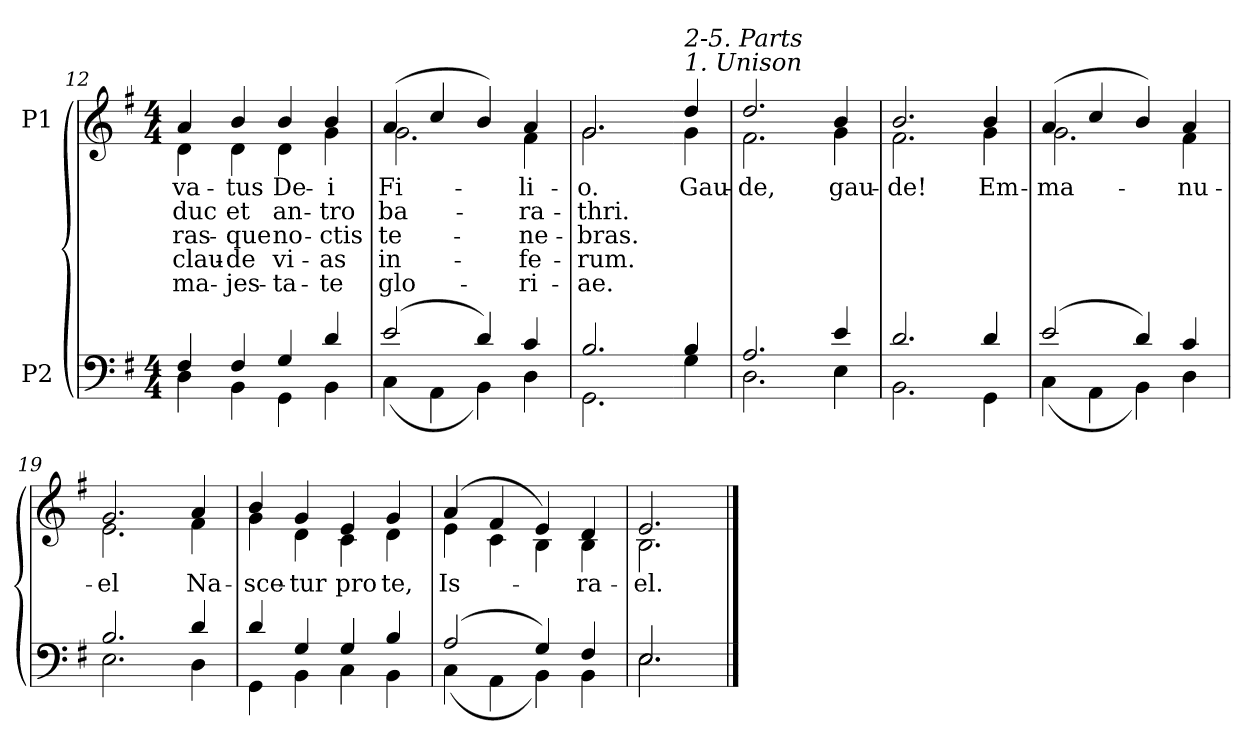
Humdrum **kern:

**kern	**kern	**text	**text	**text	**text	**text
*part2	*part1	*part1	*part1	*part1	*part1	*part1
*staff2	*staff1	*staff1	*staff1	*staff1	*staff1	*staff1
*I"P2	*I"P1	*	*	*	*	*
*clefF4	*clefG2	*	*	*	*	*
*k[f#]	*k[f#]	*	*	*	*	*
*G:	*G:	*	*	*	*	*
*M4/4	*M4/4	*	*	*	*	*
=12	=12	=12	=12	=12	=12	=12
*^	*	*	*	*	*	*
!	!	!	!LO:LY:b:color=#000000	!LO:LY:b:color=#000000	!LO:LY:b:color=#000000	!LO:LY:b:color=#000000	!LO:LY:b:color=#000000
*	*	*^	*	*	*	*	*
4F#i/	4Di\	4ai/	4di\	-va-	-duc	-ras-	clau-	ma-
!	!	!	!	!LO:LY:b:color=#000000	!LO:LY:b:color=#000000	!LO:LY:b:color=#000000	!LO:LY:b:color=#000000	!LO:LY:b:color=#000000
4F#i/	4BBi\	4bi/	4di\	-tus	et	-que	-de	-jes-
!	!	!	!	!LO:LY:b:color=#000000	!LO:LY:b:color=#000000	!LO:LY:b:color=#000000	!LO:LY:b:color=#000000	!LO:LY:b:color=#000000
4Gi/	4GGi\	4bi/	4di\	De-	an-	no-	vi-	-ta-
!	!	!	!	!LO:LY:b:color=#000000	!LO:LY:b:color=#000000	!LO:LY:b:color=#000000	!LO:LY:b:color=#000000	!LO:LY:b:color=#000000
4di/	4BBi\	4bi/	4gi\	-i	-tro	-ctis	-as	-te
=13	=13	=13	=13	=13	=13	=13	=13	=13
!	!	!	!	!LO:LY:b:color=#000000	!LO:LY:b:color=#000000	!LO:LY:b:color=#000000	!LO:LY:b:color=#000000	!LO:LY:b:color=#000000
(2ei/	(4Ci\	(4ai/	2.gi\	Fi-	ba-	te-	in-	glo-
.	4AAi\	4cci/	.	.	.	.	.	.
4di/)	4BBi\)	4bi/)	.	.	.	.	.	.
!	!	!	!	!LO:LY:b:color=#000000	!LO:LY:b:color=#000000	!LO:LY:b:color=#000000	!LO:LY:b:color=#000000	!LO:LY:b:color=#000000
4ci/	4Di\	4ai/	4f#i\	-li-	-ra-	-ne-	-fe-	-ri-
=14	=14	=14	=14	=14	=14	=14	=14	=14
!	!	!	!	!LO:LY:b:color=#000000	!LO:LY:b:color=#000000	!LO:LY:b:color=#000000	!LO:LY:b:color=#000000	!LO:LY:b:color=#000000
2.Bi/	2.GGi\	2.gi/	2.gi\	-o.	-thri.	-bras.	-rum.	-ae.
!!LO:LB:g=z	!!
=15-	=15-	=15-	=15-	=15-	=15-	=15-	=15-	=15-
!	!	!LO:TX:a:i:t=1. Unison	!	!	!	!	!	!
!	!	!LO:TX:i:t=2-5. Parts	!	!	!	!	!	!
!	!	!	!	!LO:LY:b:color=#000000	!	!	!	!
4Bi/	4Gi\	4ddi/	4gi\	Gau-	.	.	.	.
=16	=16	=16	=16	=16	=16	=16	=16	=16
!	!	!	!	!LO:LY:b:color=#000000	!	!	!	!
2.Ai/	2.Di\	2.ddi/	2.f#i\	-de,	.	.	.	.
!	!	!	!	!LO:LY:b:color=#000000	!	!	!	!
4ei/	4Ei\	4bi/	4gi\	gau-	.	.	.	.
=17	=17	=17	=17	=17	=17	=17	=17	=17
!	!	!	!	!LO:LY:b:color=#000000	!	!	!	!
2.di/	2.BBi\	2.bi/	2.f#i\	-de!	.	.	.	.
!	!	!	!	!LO:LY:b:color=#000000	!	!	!	!
4di/	4GGi\	4bi/	4gi\	Em-	.	.	.	.
=18	=18	=18	=18	=18	=18	=18	=18	=18
!	!	!	!	!LO:LY:b:color=#000000	!	!	!	!
(2ei/	(4Ci\	(4ai/	2.gi\	-ma-	.	.	.	.
.	4AAi\	4cci/	.	.	.	.	.	.
4di/)	4BBi\)	4bi/)	.	.	.	.	.	.
!	!	!	!	!LO:LY:b:color=#000000	!	!	!	!
4ci/	4Di\	4ai/	4f#i\	-nu-	.	.	.	.
=19	=19	=19	=19	=19	=19	=19	=19	=19
!	!	!	!	!LO:LY:b:color=#000000	!	!	!	!
2.Bi/	2.Ei\	2.gi/	2.ei\	-el	.	.	.	.
!	!	!	!	!LO:LY:b:color=#000000	!	!	!	!
4di/	4Di\	4ai/	4f#i\	Na-	.	.	.	.
=20	=20	=20	=20	=20	=20	=20	=20	=20
!	!	!	!	!LO:LY:b:color=#000000	!	!	!	!
4di/	4GGi\	4bi/	4gi\	-sce-	.	.	.	.
!	!	!	!	!LO:LY:b:color=#000000	!	!	!	!
4Gi/	4BBi\	4gi/	4di\	-tur	.	.	.	.
!	!	!	!	!LO:LY:b:color=#000000	!	!	!	!
4Gi/	4Ci\	4ei/	4ci\	pro	.	.	.	.
!	!	!	!	!LO:LY:b:color=#000000	!	!	!	!
4Bi/	4BBi\	4gi/	4di\	te,	.	.	.	.
=21	=21	=21	=21	=21	=21	=21	=21	=21
!	!	!	!	!LO:LY:b:color=#000000	!	!	!	!
(2Ai/	(4Ci\	(4ai/	4ei\	Is-	.	.	.	.
.	4AAi\	4f#i/	4ci\	.	.	.	.	.
4Gi/)	4BBi\)	4ei/)	4Bi\	.	.	.	.	.
!	!	!	!	!LO:LY:b:color=#000000	!	!	!	!
4F#i/	4BBi\	4di/	4Bi\	-ra-	.	.	.	.
=22	=22	=22	=22	=22	=22	=22	=22	=22
!	!	!	!	!LO:LY:b:color=#000000	!	!	!	!
2.Ei/	2.Ei\	2.ei/	2.Bi\	-el.	.	.	.	.
*v	*v	*	*	*	*	*	*	*
*	*v	*v	*	*	*	*	*
==	==	==	==	==	==	==
*-	*-	*-	*-	*-	*-	*-
